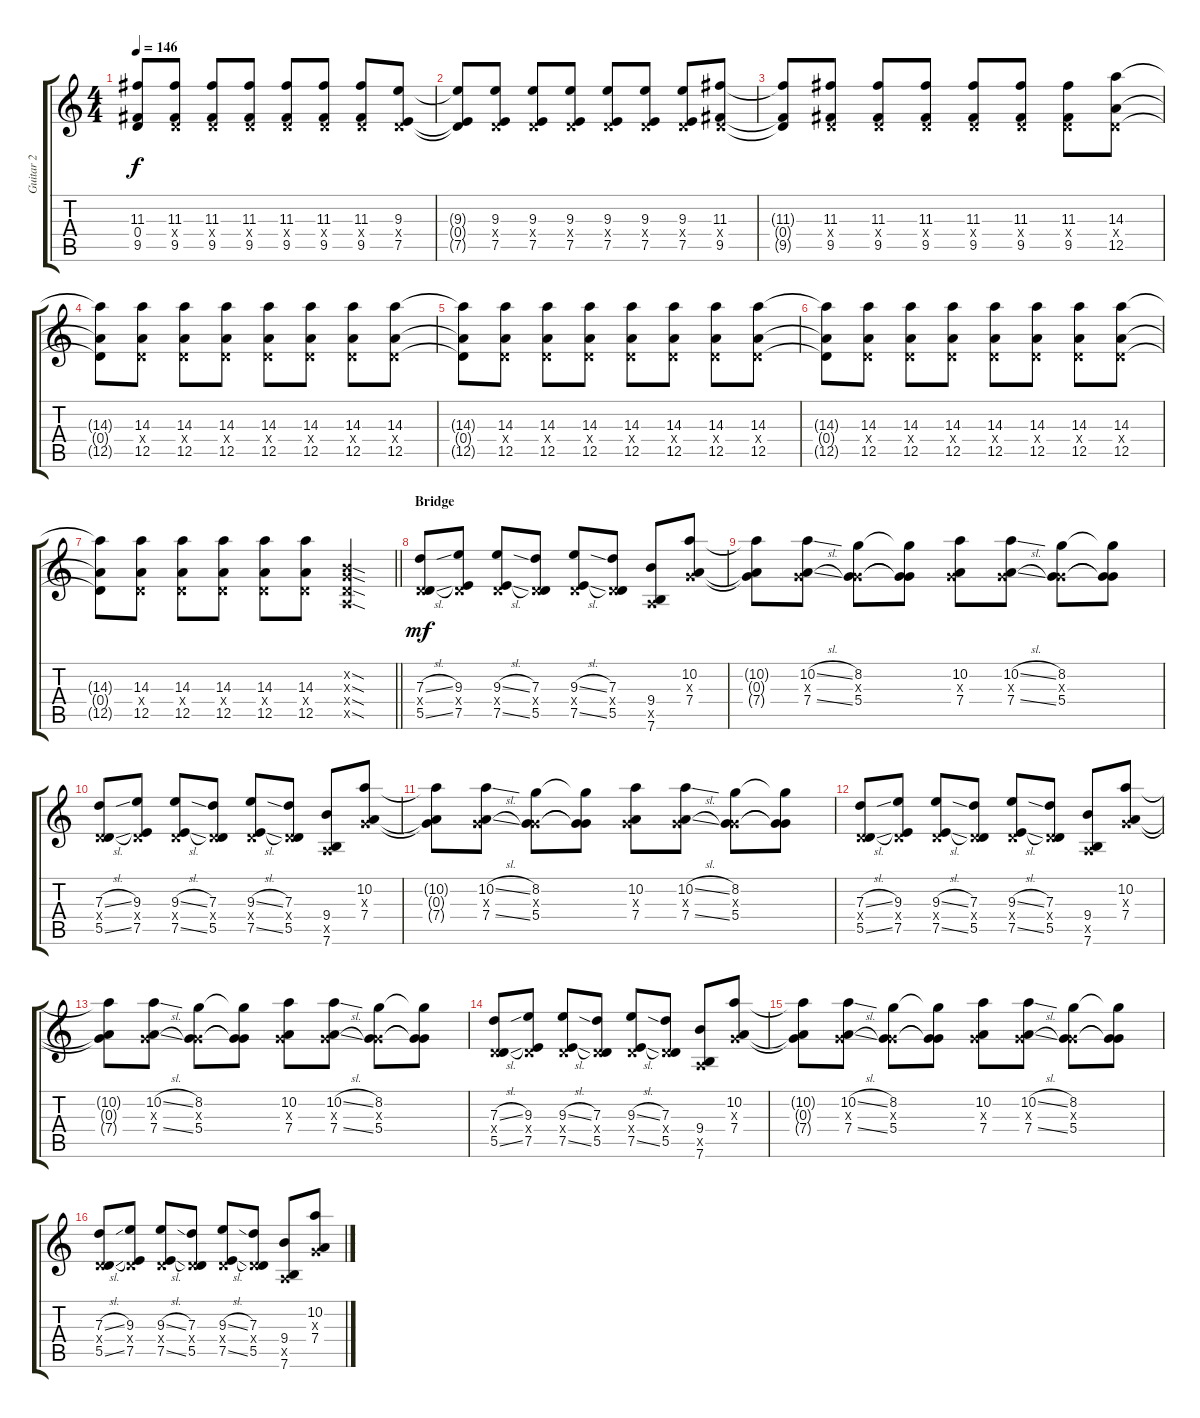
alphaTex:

\track ("Guitar 2" "Guitar 2") {instrument distortionguitar}
\staff {score tabs}
\tuning (E4 B3 G3 D3 A2 E2) {hide}
\ts (4 4)
\tempo 146
\clef g2
\ks c
(11.3{t} 0.4{t} 9.5{t}).8{dy f} (11.3 0.4{x} 9.5).8 (11.3 0.4{x} 9.5).8 (11.3 0.4{x} 9.5).8 (11.3 0.4{x} 9.5).8 (11.3 0.4{x} 9.5).8 (11.3 0.4{x} 9.5).8 (9.3 0.4{x} 7.5).8 |
(9.3{t} 0.4{t} 7.5{t}).8 (9.3 0.4{x} 7.5).8 (9.3 0.4{x} 7.5).8 (9.3 0.4{x} 7.5).8 (9.3 0.4{x} 7.5).8 (9.3 0.4{x} 7.5).8 (9.3 0.4{x} 7.5).8 (11.3 0.4{x} 9.5).8 |
(11.3{t} 0.4{t} 9.5{t}).8 (11.3 0.4{x} 9.5).8 (11.3 0.4{x} 9.5).8 (11.3 0.4{x} 9.5).8 (11.3 0.4{x} 9.5).8 (11.3 0.4{x} 9.5).8 (11.3 0.4{x} 9.5).8 (14.3 0.4{x} 12.5).8 |
(14.3{t} 0.4{t} 12.5{t}).8 (14.3 0.4{x} 12.5).8 (14.3 0.4{x} 12.5).8 (14.3 0.4{x} 12.5).8 (14.3 0.4{x} 12.5).8 (14.3 0.4{x} 12.5).8 (14.3 0.4{x} 12.5).8 (14.3 0.4{x} 12.5).8 |
(14.3{t} 0.4{t} 12.5{t}).8 (14.3 0.4{x} 12.5).8 (14.3 0.4{x} 12.5).8 (14.3 0.4{x} 12.5).8 (14.3 0.4{x} 12.5).8 (14.3 0.4{x} 12.5).8 (14.3 0.4{x} 12.5).8 (14.3 0.4{x} 12.5).8 |
(14.3{t} 0.4{t} 12.5{t}).8 (14.3 0.4{x} 12.5).8 (14.3 0.4{x} 12.5).8 (14.3 0.4{x} 12.5).8 (14.3 0.4{x} 12.5).8 (14.3 0.4{x} 12.5).8 (14.3 0.4{x} 12.5).8 (14.3 0.4{x} 12.5).8 |
\barLineRight lightlight
(14.3{t} 0.4{t} 12.5{t}).8 (14.3 0.4{x} 12.5).8 (14.3 0.4{x} 12.5).8 (14.3 0.4{x} 12.5).8 (14.3 0.4{x} 12.5).8 (14.3 0.4{x} 12.5).8 (0.2{sod x} 0.3{sod x} 0.4{sod x} 0.5{sod x}).4 |
\section ("" "Bridge")
(7.3{sl} 0.4{x} 5.5{sl}).8{dy mf} (9.3 0.4{x} 7.5).8 (9.3{sl} 0.4{x} 7.5{sl}).8 (7.3 0.4{x} 5.5).8 (9.3{sl} 0.4{x} 7.5{sl}).8 (7.3 0.4{x} 5.5).8 (9.4 0.5{x} 7.6).8 (10.2 0.3{x} 7.4).8 |
(10.2{t} 0.3{t} 7.4{t}).8 (10.2{sl} 0.3{x} 7.4{sl}).8 (8.2 0.3{x} 5.4).8 (8.2{t} 0.3{t} 5.4{t}).8 (10.2 0.3{x} 7.4).8 (10.2{sl} 0.3{x} 7.4{sl}).8 (8.2 0.3{x} 5.4).8 (8.2{t} 0.3{t} 5.4{t}).8 |
(7.3{sl} 0.4{x} 5.5{sl}).8 (9.3 0.4{x} 7.5).8 (9.3{sl} 0.4{x} 7.5{sl}).8 (7.3 0.4{x} 5.5).8 (9.3{sl} 0.4{x} 7.5{sl}).8 (7.3 0.4{x} 5.5).8 (9.4 0.5{x} 7.6).8 (10.2 0.3{x} 7.4).8 |
(10.2{t} 0.3{t} 7.4{t}).8 (10.2{sl} 0.3{x} 7.4{sl}).8 (8.2 0.3{x} 5.4).8 (8.2{t} 0.3{t} 5.4{t}).8 (10.2 0.3{x} 7.4).8 (10.2{sl} 0.3{x} 7.4{sl}).8 (8.2 0.3{x} 5.4).8 (8.2{t} 0.3{t} 5.4{t}).8 |
(7.3{sl} 0.4{x} 5.5{sl}).8 (9.3 0.4{x} 7.5).8 (9.3{sl} 0.4{x} 7.5{sl}).8 (7.3 0.4{x} 5.5).8 (9.3{sl} 0.4{x} 7.5{sl}).8 (7.3 0.4{x} 5.5).8 (9.4 0.5{x} 7.6).8 (10.2 0.3{x} 7.4).8 |
(10.2{t} 0.3{t} 7.4{t}).8 (10.2{sl} 0.3{x} 7.4{sl}).8 (8.2 0.3{x} 5.4).8 (8.2{t} 0.3{t} 5.4{t}).8 (10.2 0.3{x} 7.4).8 (10.2{sl} 0.3{x} 7.4{sl}).8 (8.2 0.3{x} 5.4).8 (8.2{t} 0.3{t} 5.4{t}).8 |
(7.3{sl} 0.4{x} 5.5{sl}).8 (9.3 0.4{x} 7.5).8 (9.3{sl} 0.4{x} 7.5{sl}).8 (7.3 0.4{x} 5.5).8 (9.3{sl} 0.4{x} 7.5{sl}).8 (7.3 0.4{x} 5.5).8 (9.4 0.5{x} 7.6).8 (10.2 0.3{x} 7.4).8 |
(10.2{t} 0.3{t} 7.4{t}).8 (10.2{sl} 0.3{x} 7.4{sl}).8 (8.2 0.3{x} 5.4).8 (8.2{t} 0.3{t} 5.4{t}).8 (10.2 0.3{x} 7.4).8 (10.2{sl} 0.3{x} 7.4{sl}).8 (8.2 0.3{x} 5.4).8 (8.2{t} 0.3{t} 5.4{t}).8 |
(7.3{sl} 0.4{x} 5.5{sl}).8 (9.3 0.4{x} 7.5).8 (9.3{sl} 0.4{x} 7.5{sl}).8 (7.3 0.4{x} 5.5).8 (9.3{sl} 0.4{x} 7.5{sl}).8 (7.3 0.4{x} 5.5).8 (9.4 0.5{x} 7.6).8 (10.2 0.3{x} 7.4).8
